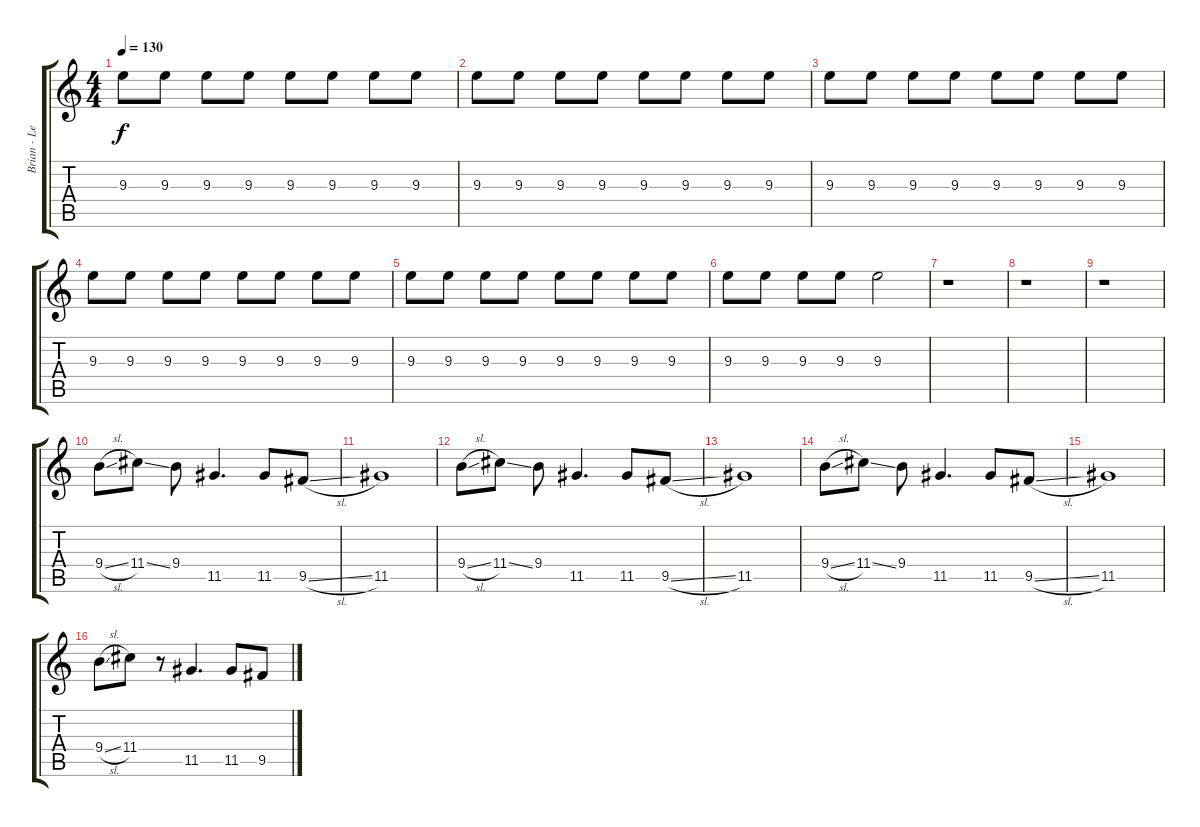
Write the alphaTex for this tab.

\track ("Brian - Lead Guitar" "Brian - Le") {instrument electricguitarjazz}
\staff {score tabs}
\tuning (E4 B3 G3 D3 A2 E2) {hide}
\ts (4 4)
\tempo 130
\clef g2
\ks c
9.3.8{dy f} 9.3.8 9.3.8 9.3.8 9.3.8 9.3.8 9.3.8 9.3.8 |
9.3.8 9.3.8 9.3.8 9.3.8 9.3.8 9.3.8 9.3.8 9.3.8 |
9.3.8 9.3.8 9.3.8 9.3.8 9.3.8 9.3.8 9.3.8 9.3.8 |
9.3.8 9.3.8 9.3.8 9.3.8 9.3.8 9.3.8 9.3.8 9.3.8 |
9.3.8 9.3.8 9.3.8 9.3.8 9.3.8 9.3.8 9.3.8 9.3.8 |
9.3.8 9.3.8 9.3.8 9.3.8 9.3.2 |
r.1 |
r.1 |
r.1 |
9.4{sl}.8{instrument electricguitarjazz} 11.4{ss}.8 9.4.8 11.5.4{d} 11.5.8 9.5{sl}.8 |
11.5.1 |
9.4{sl}.8 11.4{ss}.8 9.4.8 11.5.4{d} 11.5.8 9.5{sl}.8 |
11.5.1 |
9.4{sl}.8 11.4{ss}.8 9.4.8 11.5.4{d} 11.5.8 9.5{sl}.8 |
11.5.1 |
9.4{sl}.8 11.4.8 r.8 11.5.4{d} 11.5.8 9.5{sl}.8
